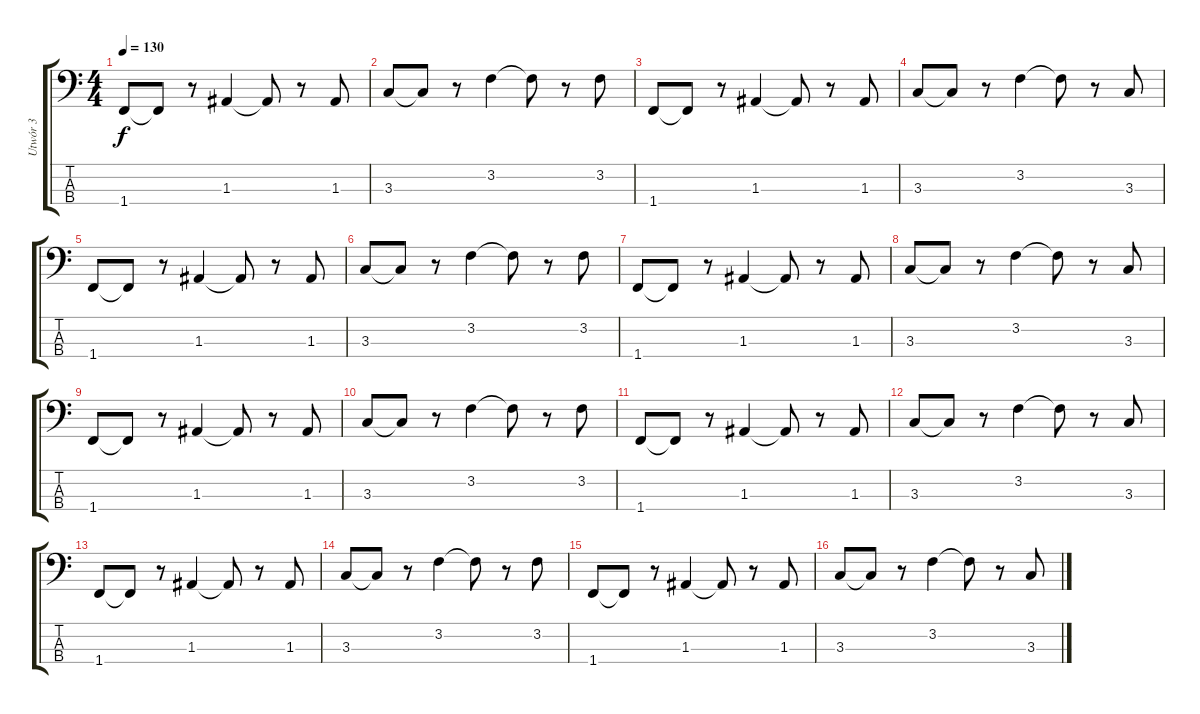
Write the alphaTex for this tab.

\track ("Utwór 3" "Utwór 3") {instrument synthbass2}
\staff {score tabs}
\tuning (G2 D2 A1 E1) {hide}
\ts (4 4)
\tempo 130
\clef f4
\ks c
1.4.8{dy f} 1.4{t}.8 r.8 1.3.4 1.3{t}.8 r.8 1.3.8 |
3.3.8 3.3{t}.8 r.8 3.2.4 3.2{t}.8 r.8 3.2.8 |
1.4.8 1.4{t}.8 r.8 1.3.4 1.3{t}.8 r.8 1.3.8 |
3.3.8 3.3{t}.8 r.8 3.2.4 3.2{t}.8 r.8 3.3.8 |
1.4.8 1.4{t}.8 r.8 1.3.4 1.3{t}.8 r.8 1.3.8 |
3.3.8 3.3{t}.8 r.8 3.2.4 3.2{t}.8 r.8 3.2.8 |
1.4.8 1.4{t}.8 r.8 1.3.4 1.3{t}.8 r.8 1.3.8 |
3.3.8 3.3{t}.8 r.8 3.2.4 3.2{t}.8 r.8 3.3.8 |
1.4.8 1.4{t}.8 r.8 1.3.4 1.3{t}.8 r.8 1.3.8 |
3.3.8 3.3{t}.8 r.8 3.2.4 3.2{t}.8 r.8 3.2.8 |
1.4.8 1.4{t}.8 r.8 1.3.4 1.3{t}.8 r.8 1.3.8 |
3.3.8 3.3{t}.8 r.8 3.2.4 3.2{t}.8 r.8 3.3.8 |
1.4.8 1.4{t}.8 r.8 1.3.4 1.3{t}.8 r.8 1.3.8 |
3.3.8 3.3{t}.8 r.8 3.2.4 3.2{t}.8 r.8 3.2.8 |
1.4.8 1.4{t}.8 r.8 1.3.4 1.3{t}.8 r.8 1.3.8 |
3.3.8 3.3{t}.8 r.8 3.2.4 3.2{t}.8 r.8 3.3.8
